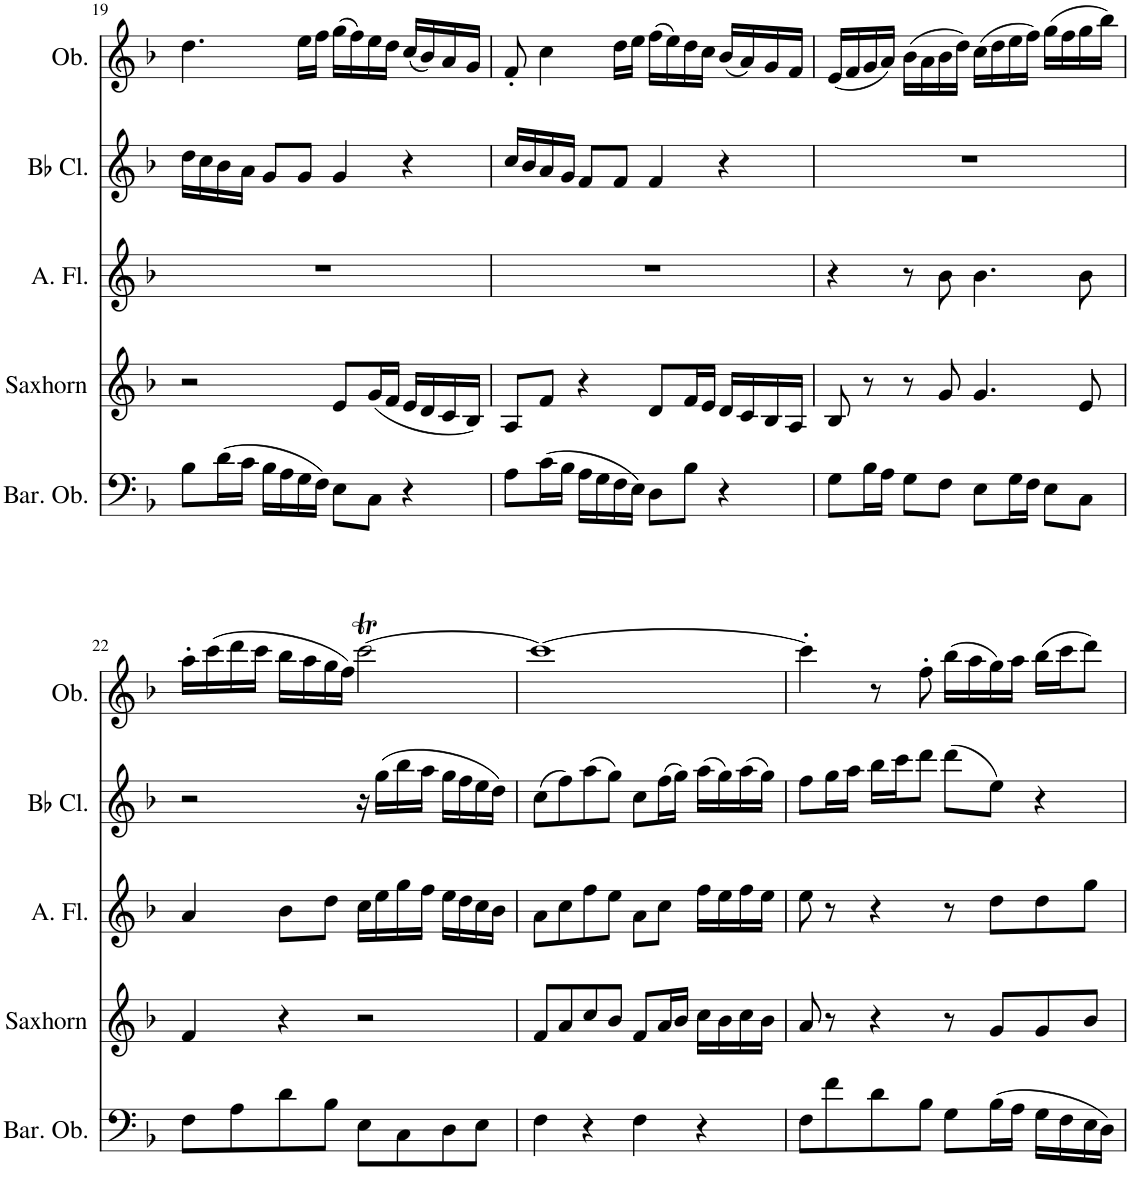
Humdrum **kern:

**kern	**kern	**kern	**kern	**kern
*part5	*part4	*part3	*part2	*part1
*staff5	*staff4	*staff3	*staff2	*staff1
*I"Baritone Oboe	*I"Saxhorn	*I"Alto Flute	*I"Bb Clarinet	*I"Oboe
*I'Bar. Ob.	*I'Saxhorn	*I'A. Fl.	*I'Bb Cl.	*I'Ob.
!!LO:PB:g=z
*clefF4	*clefG2	*clefG2	*clefG2	*clefG2
*	*ITrd4c7	*	*ITrd1c2	*
*k[b-]	*k[b-]	*k[b-]	*k[b-]	*k[b-]
*M4/4	*M4/4	*M4/4	*M4/4	*M4/4
*met(c)	*met(c)	*met(c)	*met(c)	*met(c)
=19	=19	=19	=19	=19
8B-\L	2r	1r	16dd\LL	4.dd\
.	.	.	16cc\	.
(16d\L	.	.	16b-\	.
16c\JJ	.	.	16a\JJ	.
16B-\LL	.	.	8g/L	.
16A\	.	.	.	.
16G\	.	.	8g/J	16ee\LL
16F\JJ)	.	.	.	16ff\JJ
8E\L	8e/L	.	4g/	(16gg\LL
.	.	.	.	16ff\)
8C\J	(16g/L	.	.	16ee\
.	16f/JJ	.	.	16dd\JJ
4r	16e/LL	.	4r	(16cc/LL
.	16d/	.	.	16b-/)
.	16c/	.	.	16a/
.	16B-/JJ)	.	.	16g/JJ
=20	=20	=20	=20	=20
8A\L	8A/L	1r	16cc/LL	8f'/
.	.	.	16b-/	.
(16c\L	8f/J	.	16a/	4cc\
16B-\JJ	.	.	16g/JJ	.
16A\LL	4r	.	8f/L	.
16G\	.	.	.	.
16F\	.	.	8f/J	16dd\LL
16E\JJ)	.	.	.	16ee\JJ
8D\L	8d/L	.	4f/	(16ff\LL
.	.	.	.	16ee\)
8B-\J	16f/L	.	.	16dd\
.	16e/JJ	.	.	16cc\JJ
4r	16d/LL	.	4r	(16b-/LL
.	16c/	.	.	16a/)
.	16B-/	.	.	16g/
.	16A/JJ	.	.	16f/JJ
=21	=21	=21	=21	=21
8G\L	8B-/	4r	1r	(16e/LL
.	.	.	.	16f/
16B-\L	8r	.	.	16g/
16A\JJ	.	.	.	16a/JJ)
8G\L	8r	8r	.	(16b-\LL
.	.	.	.	16a\
8F\J	8g/	8b-\	.	16b-\
.	.	.	.	16dd\JJ)
8E\L	4.g/	4.b-\	.	(16cc\LL
.	.	.	.	16dd\
16G\L	.	.	.	16ee\
16F\JJ	.	.	.	16ff\JJ)
8E\L	.	.	.	(16gg\LL
.	.	.	.	16ff\
8C\J	8e/	8b-\	.	16gg\
.	.	.	.	16bb-\JJ)
!!LO:LB:g=z
=22	=22	=22	=22	=22
8F\L	4f/	4a/	2r	16aa'\LL
.	.	.	.	(16ccc\
8A\	.	.	.	16ddd\
.	.	.	.	16ccc\JJ
8d\	4r	8b-\L	.	16bb-\LL
.	.	.	.	16aa\
8B-\J	.	8dd\J	.	16gg\
.	.	.	.	16ff\JJ)
8E\L	2r	16cc\LL	16r	[2cccT\
.	.	16ee\	(16gg\LL	.
8C\	.	16gg\	16bb-\	.
.	.	16ff\JJ	16aa\JJ	.
8D\	.	16ee\LL	16gg\LL	.
.	.	16dd\	16ff\	.
8E\J	.	16cc\	16ee\	.
.	.	16b-\JJ	16dd\JJ)	.
=23	=23	=23	=23	=23
4F\	8f/L	8a\L	(8cc\L	1ccc_
.	8a/	8cc\	8ff\)	.
4r	8cc/	8ff\	(8aa\	.
.	8b-/J	8ee\J	8gg\J)	.
4F\	8f/L	8a\L	8cc\L	.
.	16a/L	8cc\J	(16ff\L	.
.	16b-/JJ	.	16gg\JJ)	.
4r	16cc\LL	16ff\LL	(16aa\LL	.
.	16b-\	16ee\	16gg\)	.
.	16cc\	16ff\	(16aa\	.
.	16b-\JJ	16ee\JJ	16gg\JJ)	.
=24	=24	=24	=24	=24
8F\L	8a/	8ee\	8ff\L	4ccc'\]
8f\	8r	8r	16gg\L	.
.	.	.	16aa\JJ	.
8d\	4r	4r	16bb-\LL	8r
.	.	.	16ccc\J	.
8B-\J	.	.	8ddd\J	8ff'\
8G\L	8r	8r	(8ddd\L	(16bb-\LL
.	.	.	.	16aa\
(16B-\L	8g/L	8dd\L	8ee\J)	16gg\)
16A\JJ	.	.	.	16aa\JJ
16G\LL	8g/	8dd\	4r	(16bb-\LL
16F\	.	.	.	16ccc\J
16E\	8b-/J	8gg\J	.	8ddd\J)
16D\JJ)	.	.	.	.
=	=	=	=	=
*-	*-	*-	*-	*-
